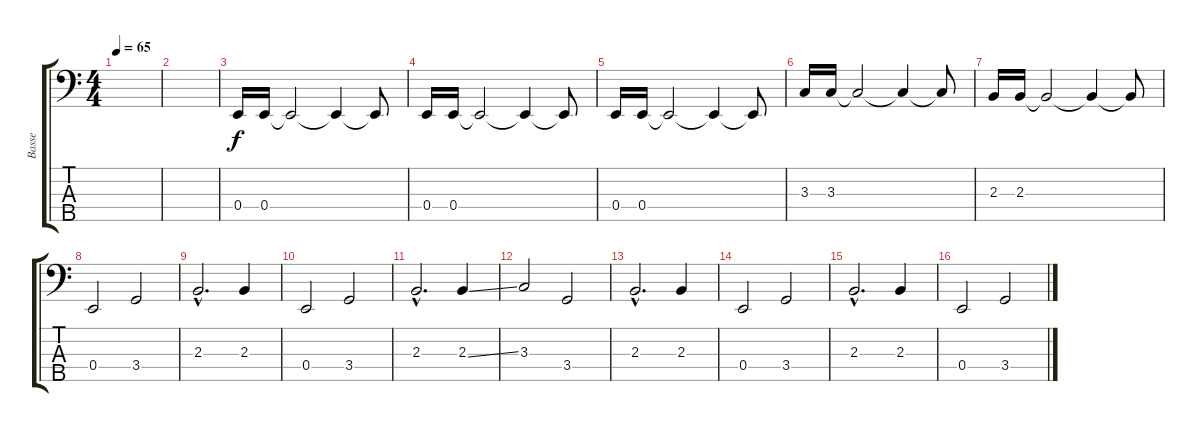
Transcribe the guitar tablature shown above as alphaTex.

\track ("Basse" "Basse") {instrument fretlessbass}
\staff {score tabs}
\tuning (G2 D2 A1 E1 B0) {hide}
\ts (4 4)
\tempo 65
\clef f4
\ks c
|
|
0.4.16 0.4.16 0.4{t}.2 0.4{t}.4 0.4{t}.8 |
0.4.16 0.4.16 0.4{t}.2 0.4{t}.4 0.4{t}.8 |
0.4.16 0.4.16 0.4{t}.2 0.4{t}.4 0.4{t}.8 |
3.3.16 3.3.16 3.3{t}.2 3.3{t}.4 3.3{t}.8 |
2.3.16 2.3.16 2.3{t}.2 2.3{t}.4 2.3{t}.8 |
0.4.2 3.4.2 |
2.3{hac}.2{d} 2.3.4 |
0.4.2 3.4.2 |
2.3{hac}.2{d} 2.3{ss}.4 |
3.3.2 3.4.2 |
2.3{hac}.2{d} 2.3.4 |
0.4.2 3.4.2 |
2.3{hac}.2{d} 2.3.4 |
0.4.2 3.4.2
